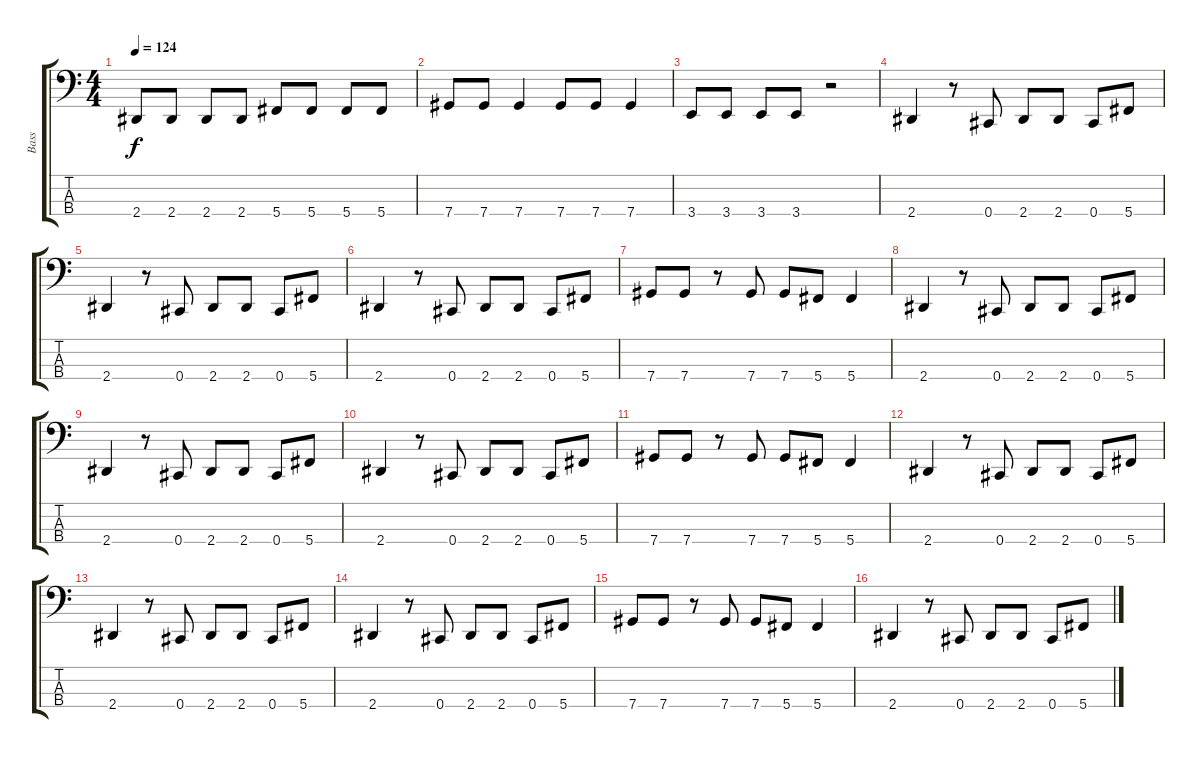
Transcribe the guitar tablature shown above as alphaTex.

\track ("Bass" "Bass") {instrument electricbassfinger}
\staff {score tabs}
\tuning (Gb2 Db2 Ab1 Db1) {hide}
\ts (4 4)
\tempo 124
\clef f4
\ks c
2.4.8{dy f} 2.4.8 2.4.8 2.4.8 5.4.8 5.4.8 5.4.8 5.4.8 |
7.4.8 7.4.8 7.4.4 7.4.8 7.4.8 7.4.4 |
3.4.8 3.4.8 3.4.8 3.4.8 r.2 |
2.4.4 r.8 0.4.8 2.4.8 2.4.8 0.4.8 5.4.8 |
2.4.4 r.8 0.4.8 2.4.8 2.4.8 0.4.8 5.4.8 |
2.4.4 r.8 0.4.8 2.4.8 2.4.8 0.4.8 5.4.8 |
7.4.8 7.4.8 r.8 7.4.8 7.4.8 5.4.8 5.4.4 |
2.4.4 r.8 0.4.8 2.4.8 2.4.8 0.4.8 5.4.8 |
2.4.4 r.8 0.4.8 2.4.8 2.4.8 0.4.8 5.4.8 |
2.4.4 r.8 0.4.8 2.4.8 2.4.8 0.4.8 5.4.8 |
7.4.8 7.4.8 r.8 7.4.8 7.4.8 5.4.8 5.4.4 |
2.4.4 r.8 0.4.8 2.4.8 2.4.8 0.4.8 5.4.8 |
2.4.4 r.8 0.4.8 2.4.8 2.4.8 0.4.8 5.4.8 |
2.4.4 r.8 0.4.8 2.4.8 2.4.8 0.4.8 5.4.8 |
7.4.8 7.4.8 r.8 7.4.8 7.4.8 5.4.8 5.4.4 |
2.4.4 r.8 0.4.8 2.4.8 2.4.8 0.4.8 5.4.8
